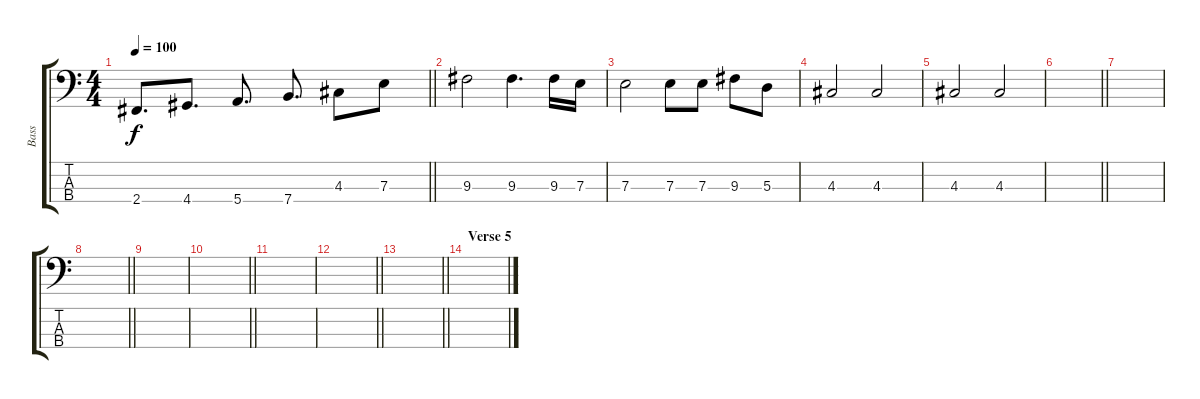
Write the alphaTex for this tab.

\track ("Bass" "Bass") {instrument electricbassfinger}
\staff {score tabs}
\tuning (G2 D2 A1 E1) {hide}
\ts (4 4)
\tempo 100
\clef f4
\barLineRight lightlight
\ks c
2.4.8{d dy f} 4.4.8{d} 5.4.8{d} 7.4.8{d} 4.3.8 7.3.8 |
9.3.2 9.3.4{d} 9.3.16 7.3.16 |
7.3.2 7.3.8 7.3.8 9.3.8 5.3.8 |
4.3.2 4.3.2 |
4.3.2 4.3.2 |
\barLineRight lightlight
|
|
\barLineRight lightlight
|
|
\barLineRight lightlight
|
|
\barLineRight lightlight
|
\barLineRight lightlight
|
\section ("" "Verse 5")
